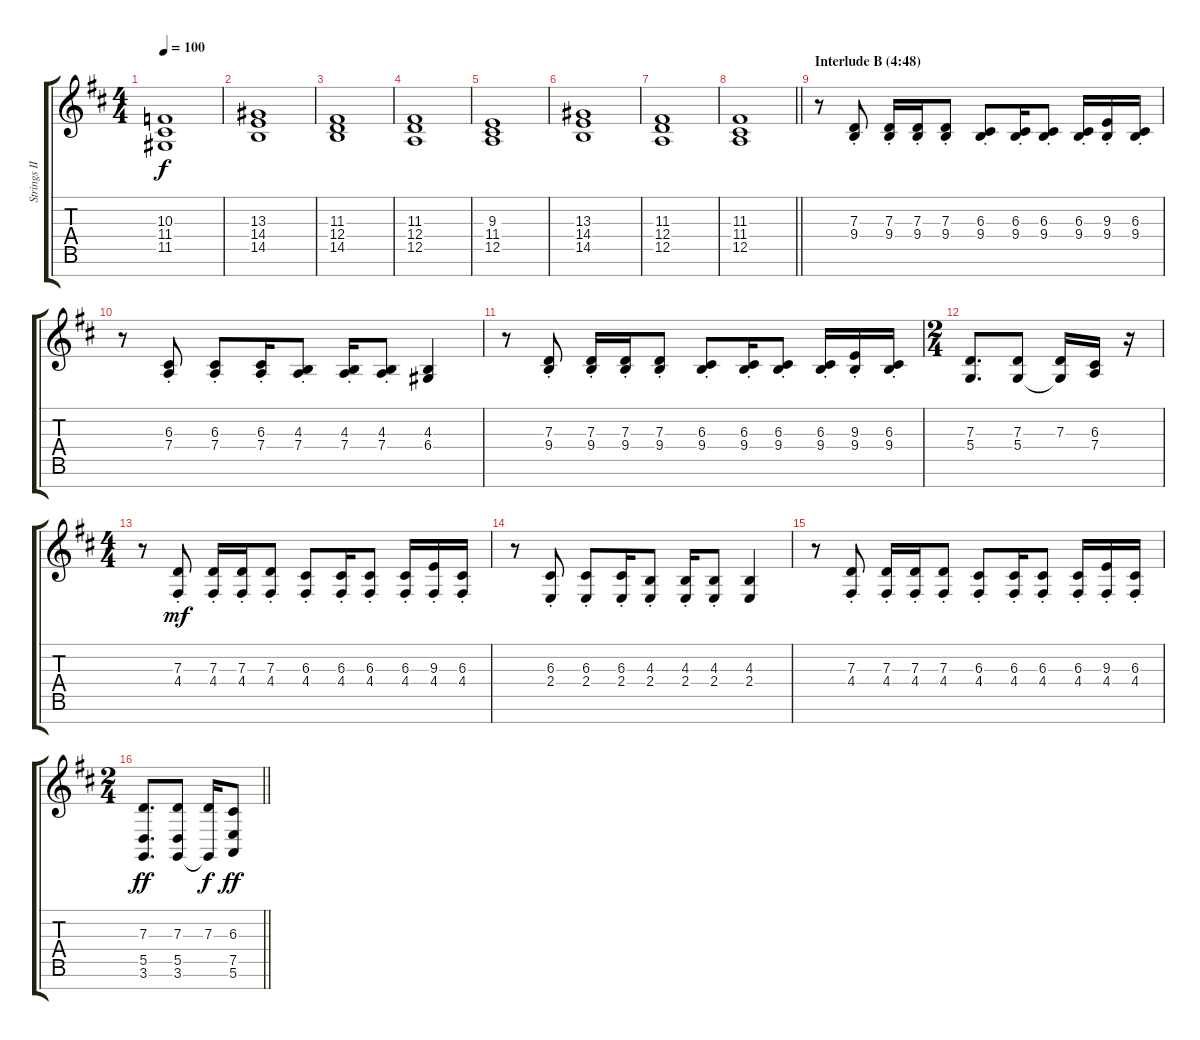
\track ("Strings II" "Strings II") {instrument pizzicatostrings}
\staff {score tabs}
\tuning (E4 B3 G3 D3 A2 E2 B1) {hide}
\ts (4 4)
\tempo 100
\clef g2
\ks bminor
(10.3 11.4 11.5).1{dy f} |
(13.3 14.4 14.5).1 |
(11.3 12.4 14.5).1 |
(11.3 12.4 12.5).1 |
(9.3 11.4 12.5).1 |
(13.3 14.4 14.5).1 |
(11.3 12.4 12.5).1 |
\barLineRight lightlight
(11.3 11.4 12.5).1 |
\section ("" "Interlude B (4:48)")
r.8 (7.3{st} 9.4{st}).8{volume 13 balance 12 instrument stringensemble1} (7.3{st} 9.4{st}).16 (7.3{st} 9.4{st}).16 (7.3{st} 9.4{st}).8 (6.3{st} 9.4{st}).8 (6.3{st} 9.4{st}).16 (6.3{st} 9.4{st}).8 (6.3{st} 9.4{st}).16 (9.3{st} 9.4{st}).16 (6.3{st} 9.4{st}).16 |
r.8 (6.3{st} 7.4{st}).8 (6.3{st} 7.4{st}).8 (6.3{st} 7.4{st}).16 (4.3{st} 7.4{st}).8 (4.3{st} 7.4{st}).16 (4.3{st} 7.4{st}).8 (4.3 6.4).4 |
r.8 (7.3{st} 9.4{st}).8 (7.3{st} 9.4{st}).16 (7.3{st} 9.4{st}).16 (7.3{st} 9.4{st}).8 (6.3{st} 9.4{st}).8 (6.3{st} 9.4{st}).16 (6.3{st} 9.4{st}).8 (6.3{st} 9.4{st}).16 (9.3{st} 9.4{st}).16 (6.3{st} 9.4{st}).16 |
\ts (2 4)
(7.3 5.4).8{d} (7.3 5.4).8 (7.3 5.4{t}).16 (6.3 7.4).16 r.16 |
\ts (4 4)
r.8 (7.3{st} 4.4{st}).8{dy mf} (7.3{st} 4.4{st}).16 (7.3{st} 4.4{st}).16 (7.3{st} 4.4{st}).8 (6.3{st} 4.4{st}).8 (6.3{st} 4.4{st}).16 (6.3{st} 4.4{st}).8 (6.3{st} 4.4{st}).16 (9.3{st} 4.4{st}).16 (6.3{st} 4.4{st}).16 |
r.8 (6.3{st} 2.4{st}).8 (6.3{st} 2.4{st}).8 (6.3{st} 2.4{st}).16 (4.3{st} 2.4{st}).8 (4.3{st} 2.4{st}).16 (4.3{st} 2.4{st}).8 (4.3 2.4).4 |
r.8 (7.3{st} 4.4).8 (7.3{st} 4.4{st}).16 (7.3{st} 4.4{st}).16 (7.3{st} 4.4).8 (6.3{st} 4.4{st}).8 (6.3{st} 4.4{st}).16 (6.3{st} 4.4{st}).8 (6.3{st} 4.4{st}).16 (9.3{st} 4.4{st}).16 (6.3{st} 4.4{st}).16 |
\ts (2 4)
\barLineRight lightlight
(7.3 5.5 3.6).8{d dy ff} (7.3 5.5 3.6).8 (7.3 3.6{t}).16{dy f} (6.3 7.5 5.6).8{dy ff}
